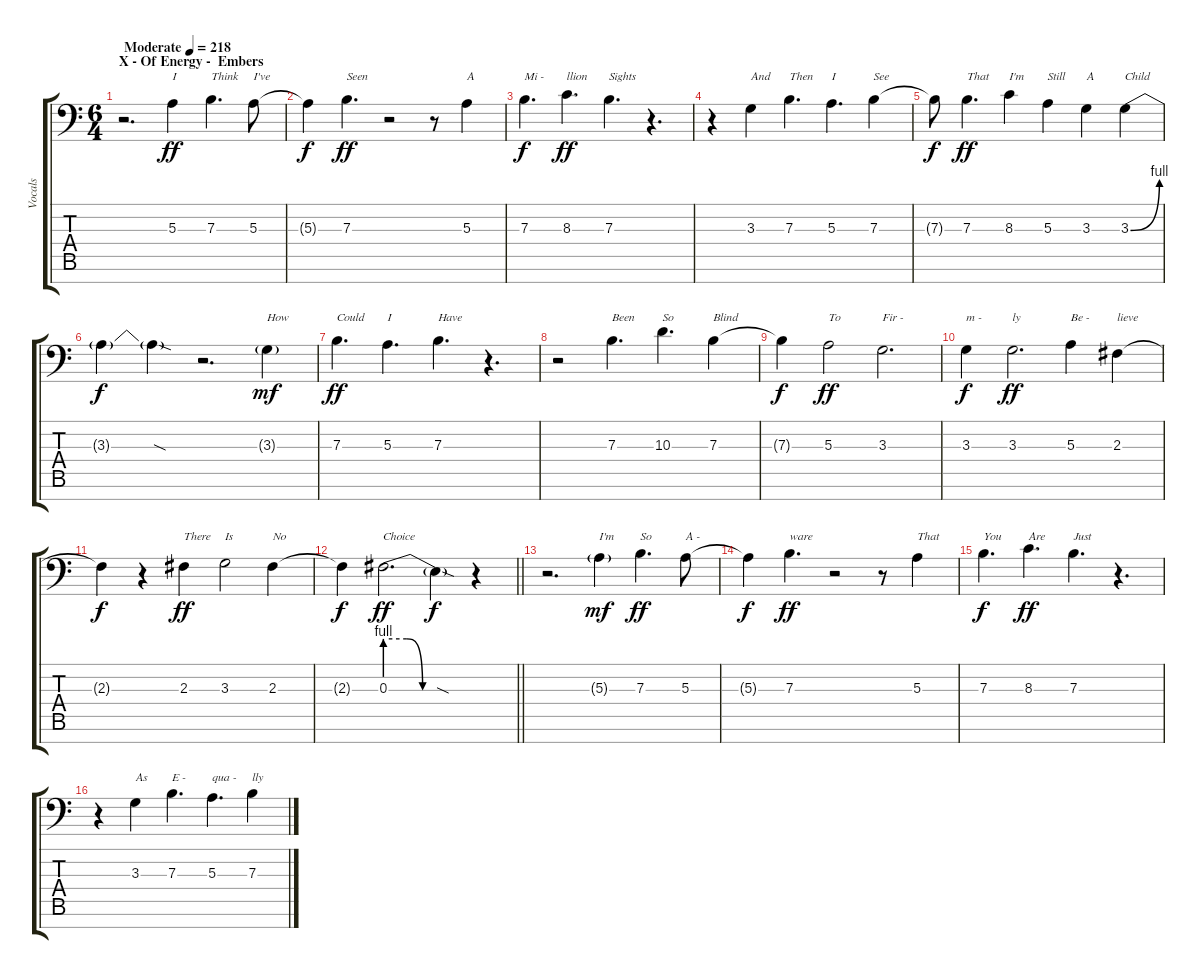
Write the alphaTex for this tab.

\track ("Vocals" "Vocals") {instrument bassoon}
\staff {score tabs}
\tuning (D4 A3 E3 D3 A2 E2 A1) {hide}
\ts (6 4)
\section ("" "X - Of Energy -  Embers")
\tempo (218 "Moderate")
\clef f4
\ks c
r.2{d dy ff instrument bassoon} 5.3.4{txt "I"} 7.3.4{d txt "Think"} 5.3.8{txt "I've"} |
5.3{t}.4{dy f} 7.3.4{d txt "Seen" dy ff} r.2 r.8 5.3.4{txt "A"} |
7.3.4{d txt "Mi -" dy f} 8.3.4{d txt "llion" dy ff} 7.3.4{d txt "Sights"} r.4{d} |
r.4 3.3.4{txt "And"} 7.3.4{d txt "Then"} 5.3.4{d txt "I"} 7.3.4{txt "See"} |
7.3{t}.8{dy f} 7.3.4{d txt "That" dy ff} 8.3.4{txt "I'm"} 5.3.4{txt "Still"} 3.3.4{txt "A"} 3.3{be (bend 0 0 60 4)}.4{txt "Child"} |
3.3{t}.4{dy f} 3.3{sod t}.4 r.2{d} 3.3{g}.4{txt "How" dy mf} |
7.3.4{d txt "Could" dy ff} 5.3.4{d txt "I"} 7.3.4{d txt "Have"} r.4{d} |
r.2 7.3.4{d txt "Been"} 10.3.4{d txt "So"} 7.3.4{txt "Blind"} |
7.3{t}.4{dy f} 5.3.2{txt "To" dy ff} 3.3.2{d txt "Fir - "} |
3.3.4{txt "m - " dy f} 3.3.2{d txt "ly" dy ff} 5.3.4{txt "Be - "} 2.3.4{txt "lieve"} |
2.3{t}.4{dy f} r.4 2.3.4{txt "There" dy ff} 3.3.2{txt "Is"} 2.3.4{txt "No"} |
\barLineRight lightlight
2.3{t}.4{dy f} 0.3{be (custom 0 4 15 4 26 0 60 0)}.2{d txt "Choice" dy ff} 0.3{sod t}.4{dy f} r.4 |
\section ("" "")
r.2{d} 5.3{g}.4{txt "I'm" dy mf} 7.3.4{d txt "So" dy ff} 5.3.8{txt "A - "} |
5.3{t}.4{dy f} 7.3.4{d txt "ware" dy ff} r.2 r.8 5.3.4{txt "That"} |
7.3.4{d txt "You" dy f} 8.3.4{d txt "Are" dy ff} 7.3.4{d txt "Just"} r.4{d} |
r.4 3.3.4{txt "As"} 7.3.4{d txt "E - "} 5.3.4{d txt "qua -"} 7.3.4{txt "lly"}
